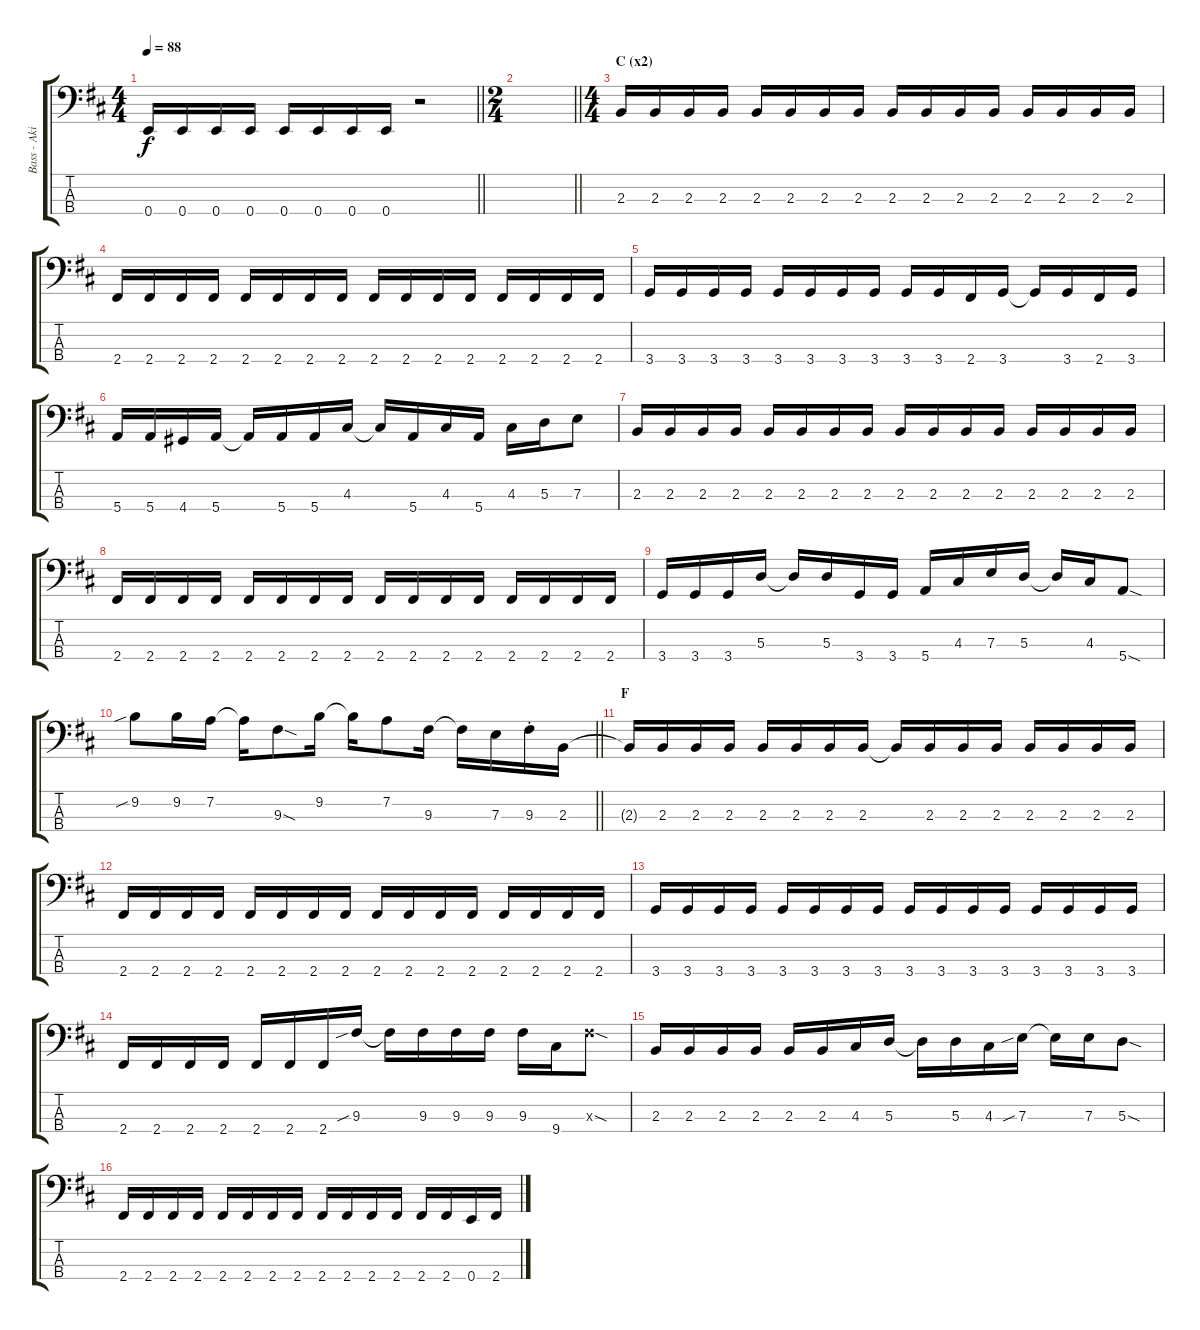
\track ("Bass - Aki" "Bass - Aki") {instrument electricbasspick}
\staff {score tabs}
\tuning (G2 D2 A1 E1) {hide}
\ts (4 4)
\tempo 88
\clef f4
\barLineRight lightlight
\ks d
0.4.16{dy f} 0.4.16 0.4.16 0.4.16 0.4.16 0.4.16 0.4.16 0.4.16 r.2 |
\ts (2 4)
\barLineRight lightlight
|
\ts (4 4)
\section ("" "C (x2)")
2.3.16 2.3.16 2.3.16 2.3.16 2.3.16 2.3.16 2.3.16 2.3.16 2.3.16 2.3.16 2.3.16 2.3.16 2.3.16 2.3.16 2.3.16 2.3.16 |
2.4.16 2.4.16 2.4.16 2.4.16 2.4.16 2.4.16 2.4.16 2.4.16 2.4.16 2.4.16 2.4.16 2.4.16 2.4.16 2.4.16 2.4.16 2.4.16 |
3.4.16 3.4.16 3.4.16 3.4.16 3.4.16 3.4.16 3.4.16 3.4.16 3.4.16 3.4.16 2.4.16 3.4.16 3.4{t}.16 3.4.16 2.4.16 3.4.16 |
5.4.16 5.4.16 4.4.16 5.4.16 5.4{t}.16 5.4.16 5.4.16 4.3.16 4.3{t}.16 5.4.16 4.3.16 5.4.16 4.3.16 5.3.16 7.3.8 |
2.3.16 2.3.16 2.3.16 2.3.16 2.3.16 2.3.16 2.3.16 2.3.16 2.3.16 2.3.16 2.3.16 2.3.16 2.3.16 2.3.16 2.3.16 2.3.16 |
2.4.16 2.4.16 2.4.16 2.4.16 2.4.16 2.4.16 2.4.16 2.4.16 2.4.16 2.4.16 2.4.16 2.4.16 2.4.16 2.4.16 2.4.16 2.4.16 |
3.4.16 3.4.16 3.4.16 5.3.16 5.3{t}.16 5.3.16 3.4.16 3.4.16 5.4.16 4.3.16 7.3.16 5.3.16 5.3{t}.16 4.3.16 5.4{sod}.8 |
\barLineRight lightlight
9.2{sib}.8 9.2.16 7.2.16 7.2{t}.16 9.3{sod}.8 9.2.16 9.2{t}.16 7.2.8 9.3.16 9.3{t}.16 7.3.16 9.3{st}.16 2.3.16 |
\section ("" "F")
2.3{t}.16 2.3.16 2.3.16 2.3.16 2.3.16 2.3.16 2.3.16 2.3.16 2.3{t}.16 2.3.16 2.3.16 2.3.16 2.3.16 2.3.16 2.3.16 2.3.16 |
2.4.16 2.4.16 2.4.16 2.4.16 2.4.16 2.4.16 2.4.16 2.4.16 2.4.16 2.4.16 2.4.16 2.4.16 2.4.16 2.4.16 2.4.16 2.4.16 |
3.4.16 3.4.16 3.4.16 3.4.16 3.4.16 3.4.16 3.4.16 3.4.16 3.4.16 3.4.16 3.4.16 3.4.16 3.4.16 3.4.16 3.4.16 3.4.16 |
2.4.16 2.4.16 2.4.16 2.4.16 2.4.16 2.4.16 2.4.16 9.3{sib}.16 9.3{t}.16 9.3.16 9.3.16 9.3.16 9.3.16 9.4.16 9.3{sod x}.8 |
2.3.16 2.3.16 2.3.16 2.3.16 2.3.16 2.3.16 4.3.16 5.3.16 5.3{t}.16 5.3.16 4.3.16 7.3{sib}.16 7.3{t}.16 7.3.16 5.3{sod}.8 |
2.4.16 2.4.16 2.4.16 2.4.16 2.4.16 2.4.16 2.4.16 2.4.16 2.4.16 2.4.16 2.4.16 2.4.16 2.4.16 2.4.16 0.4.16 2.4.16
